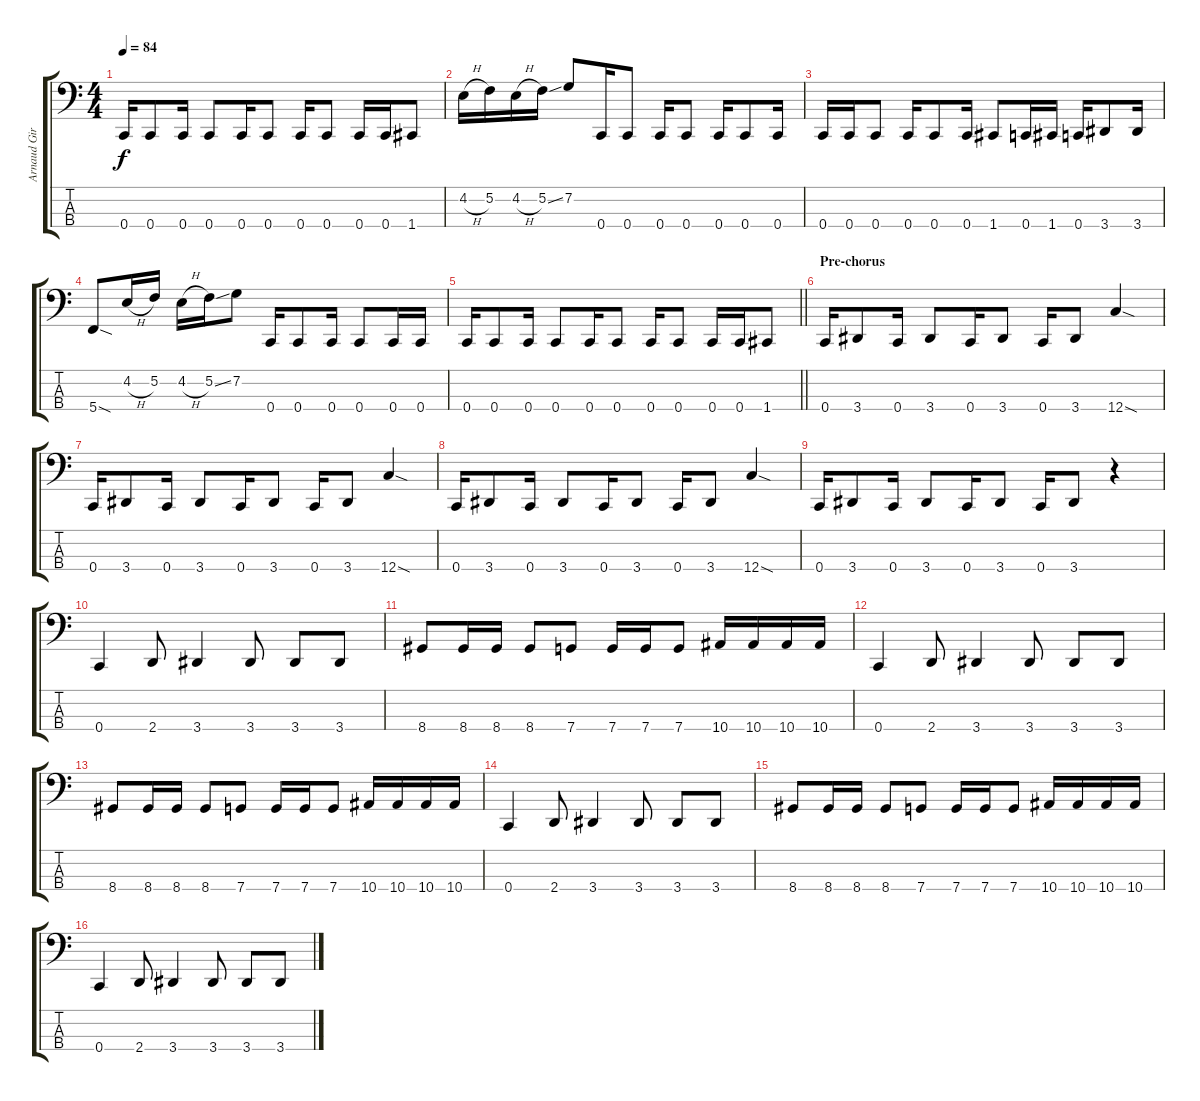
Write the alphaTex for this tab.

\track ("Arnaud Giroux" "Arnaud Gir") {instrument electricbassfinger}
\staff {score tabs}
\tuning (F2 C2 G1 C1) {hide}
\ts (4 4)
\tempo 84
\clef f4
\ks c
0.4.16{dy f} 0.4.8 0.4.16 0.4.8 0.4.16 0.4.8 0.4.16 0.4.8 0.4.16 0.4.16 1.4.8 |
4.2{h}.16 5.2.16 4.2{h}.16 5.2{ss}.16 7.2.8 0.4.16 0.4.8 0.4.16 0.4.8 0.4.16 0.4.8 0.4.16 |
0.4.16 0.4.16 0.4.8 0.4.16 0.4.8 0.4.16 1.4.8 0.4.16 1.4.16 0.4.16 3.4.8 3.4.16 |
5.4{sod}.8 4.2{h}.16 5.2.16 4.2{h}.16 5.2{ss}.16 7.2.8 0.4.16 0.4.8 0.4.16 0.4.8 0.4.16 0.4.16 |
\barLineRight lightlight
0.4.16 0.4.8 0.4.16 0.4.8 0.4.16 0.4.8 0.4.16 0.4.8 0.4.16 0.4.16 1.4.8 |
\section ("" "Pre-chorus")
0.4.16 3.4.8 0.4.16 3.4.8 0.4.16 3.4.8 0.4.16 3.4.8 12.4{sod}.4 |
0.4.16 3.4.8 0.4.16 3.4.8 0.4.16 3.4.8 0.4.16 3.4.8 12.4{sod}.4 |
0.4.16 3.4.8 0.4.16 3.4.8 0.4.16 3.4.8 0.4.16 3.4.8 12.4{sod}.4 |
0.4.16 3.4.8 0.4.16 3.4.8 0.4.16 3.4.8 0.4.16 3.4.8 r.4 |
0.4.4 2.4.8 3.4.4 3.4.8 3.4.8 3.4.8 |
8.4.8 8.4.16 8.4.16 8.4.8 7.4.8 7.4.16 7.4.16 7.4.8 10.4.16 10.4.16 10.4.16 10.4.16 |
0.4.4 2.4.8 3.4.4 3.4.8 3.4.8 3.4.8 |
8.4.8 8.4.16 8.4.16 8.4.8 7.4.8 7.4.16 7.4.16 7.4.8 10.4.16 10.4.16 10.4.16 10.4.16 |
0.4.4 2.4.8 3.4.4 3.4.8 3.4.8 3.4.8 |
8.4.8 8.4.16 8.4.16 8.4.8 7.4.8 7.4.16 7.4.16 7.4.8 10.4.16 10.4.16 10.4.16 10.4.16 |
0.4.4 2.4.8 3.4.4 3.4.8 3.4.8 3.4.8
